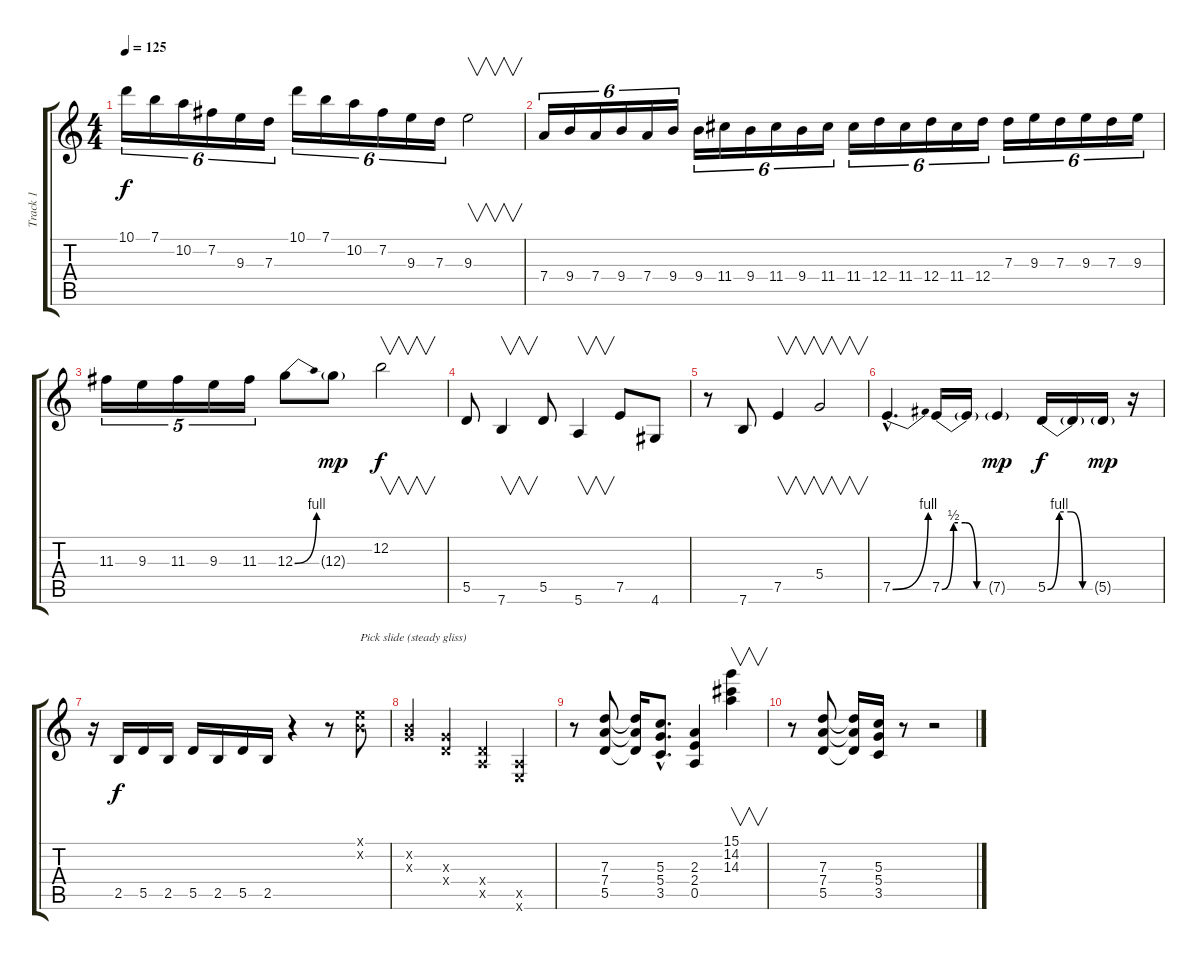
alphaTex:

\track ("Track 1" "Track 1") {instrument overdrivenguitar}
\staff {score tabs}
\tuning (E4 B3 G3 D3 A2 E2) {hide}
\ts (4 4)
\tempo 125
\clef g2
\ks c
10.1.16{tu (6 4) dy f} 7.1.16{tu (6 4)} 10.2.16{tu (6 4)} 7.2.16{tu (6 4)} 9.3.16{tu (6 4)} 7.3.16{tu (6 4)} 10.1.16{tu (6 4)} 7.1.16{tu (6 4)} 10.2.16{tu (6 4)} 7.2.16{tu (6 4)} 9.3.16{tu (6 4)} 7.3.16{tu (6 4)} 9.3.2{v} |
7.4.16{tu (6 4)} 9.4.16{tu (6 4)} 7.4.16{tu (6 4)} 9.4.16{tu (6 4)} 7.4.16{tu (6 4)} 9.4.16{tu (6 4)} 9.4.16{tu (6 4)} 11.4.16{tu (6 4)} 9.4.16{tu (6 4)} 11.4.16{tu (6 4)} 9.4.16{tu (6 4)} 11.4.16{tu (6 4)} 11.4.16{tu (6 4)} 12.4.16{tu (6 4)} 11.4.16{tu (6 4)} 12.4.16{tu (6 4)} 11.4.16{tu (6 4)} 12.4.16{tu (6 4)} 7.3.16{tu (6 4)} 9.3.16{tu (6 4)} 7.3.16{tu (6 4)} 9.3.16{tu (6 4)} 7.3.16{tu (6 4)} 9.3.16{tu (6 4)} |
11.3.16{tu (5 4)} 9.3.16{tu (5 4)} 11.3.16{tu (5 4)} 9.3.16{tu (5 4)} 11.3.16{tu (5 4)} 12.3{be (bend 0 0 60 4)}.8 12.3{g}.8{dy mp} 12.2.2{v dy f} |
5.5.8 7.6.4{v} 5.5.8 5.6.4{v} 7.5.8 4.6.8 |
r.8 7.6.8 7.5.4{v} 5.4.2{v} |
7.5{be (bend 0 0 60 4) hac}.4{d} 7.5{be (custom 0 0 15 2 30 2 45 0 60 0)}.16 7.5{t}.16 7.5{g}.4{dy mp} 5.5{be (custom 0 0 15 4 30 4 45 0 60 0)}.16{dy f} 5.5{t}.16 5.5{g}.16{dy mp} r.16 |
r.16 2.5.16{dy f} 5.5.16 2.5.16 5.5.16 2.5.16 5.5.16 2.5.16 r.4 r.8 (0.1{x} 0.2{x}).8{txt "Pick slide (steady gliss)"} |
(0.2{x} 0.3{x}).4 (0.3{x} 0.4{x}).4 (0.4{x} 0.5{x}).4 (0.5{x} 0.6{x}).4 |
r.8 (7.3 7.4 5.5).8 (7.3{t} 7.4{t} 5.5{t}).16 (5.3{hac} 5.4{hac} 3.5{hac}).8{d} (2.3 2.4 0.5).4 (15.1 14.2 14.3).4{v} |
r.8 (7.3 7.4 5.5).8 (7.3{t} 7.4{t} 5.5{t}).16 (5.3 5.4 3.5).16 r.8 r.2
